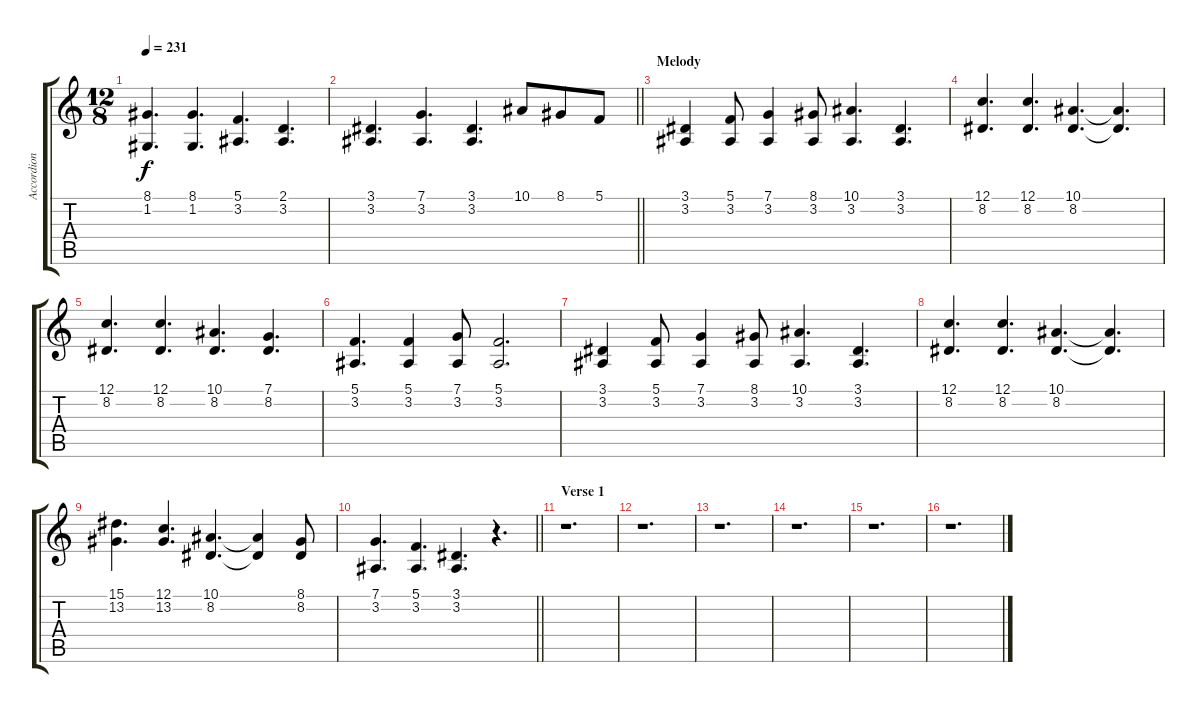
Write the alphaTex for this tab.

\track ("Accordion" "Accordion") {instrument accordion}
\staff {score tabs}
\tuning (C4 G3 Eb3 Bb2 F2 C2) {hide}
\ts (12 8)
\tempo 231
\clef g2
\ks c
(8.1 1.2).4{d dy f} (8.1 1.2).4{d} (5.1 3.2).4{d} (2.1 3.2).4{d} |
\barLineRight lightlight
(3.1 3.2).4{d} (7.1 3.2).4{d} (3.1 3.2).4{d} 10.1.8 8.1.8 5.1.8 |
\section ("" "Melody")
(3.1 3.2).4 (5.1 3.2).8 (7.1 3.2).4 (8.1 3.2).8 (10.1 3.2).4{d} (3.1 3.2).4{d} |
(12.1 8.2).4{d} (12.1 8.2).4{d} (10.1 8.2).4{d} (10.1{t} 8.2{t}).4{d} |
(12.1 8.2).4{d} (12.1 8.2).4{d} (10.1 8.2).4{d} (7.1 8.2).4{d} |
(5.1 3.2).4{d} (5.1 3.2).4 (7.1 3.2).8 (5.1 3.2).2{d} |
(3.1 3.2).4 (5.1 3.2).8 (7.1 3.2).4 (8.1 3.2).8 (10.1 3.2).4{d} (3.1 3.2).4{d} |
(12.1 8.2).4{d} (12.1 8.2).4{d} (10.1 8.2).4{d} (10.1{t} 8.2{t}).4{d} |
(15.1 13.2).4{d} (12.1 13.2).4{d} (10.1 8.2).4{d} (10.1{t} 8.2{t}).4 (8.1 8.2).8 |
\barLineRight lightlight
(7.1 3.2).4{d} (5.1 3.2).4{d} (3.1 3.2).4{d} r.4{d} |
\section ("" "Verse 1")
r.1{d} |
r.1{d} |
r.1{d} |
r.1{d} |
r.1{d} |
r.1{d}
